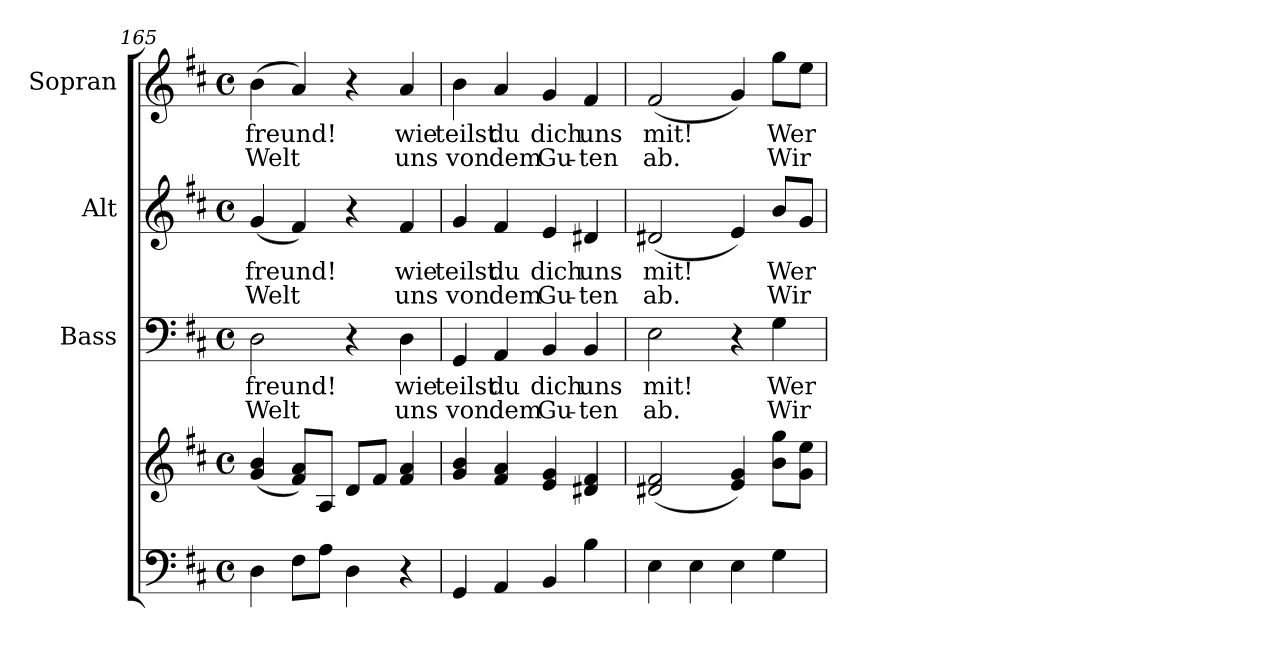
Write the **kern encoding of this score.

**kern	**kern	**kern	**text	**text	**kern	**text	**text	**kern	**text	**text
*part4	*part4	*part3	*part3	*part3	*part2	*part2	*part2	*part1	*part1	*part1
*staff5	*staff4	*staff3	*staff3	*staff3	*staff2	*staff2	*staff2	*staff1	*staff1	*staff1
*	*	*I"Bass	*	*	*I"Alt	*	*	*I"Sopran	*	*
*	*	*I'B.	*	*	*I'A.	*	*	*I'S.	*	*
*clefF4	*clefG2	*clefF4	*	*	*clefG2	*	*	*clefG2	*	*
*k[f#c#]	*k[f#c#]	*k[f#c#]	*	*	*k[f#c#]	*	*	*k[f#c#]	*	*
*D:	*D:	*D:	*	*	*D:	*	*	*D:	*	*
*M4/4	*M4/4	*M4/4	*	*	*M4/4	*	*	*M4/4	*	*
*met(c)	*met(c)	*met(c)	*	*	*met(c)	*	*	*met(c)	*	*
=165	=165	=165	=165	=165	=165	=165	=165	=165	=165	=165
!	!	!	!LO:LY:b	!LO:LY:b	!	!LO:LY:b	!LO:LY:b	!	!LO:LY:b	!LO:LY:b
4D\	(<4g/ 4b/	2D\	-freund!	Welt	(<4g/	-freund!	Welt	(>4b\	-freund!	Welt
8F#\L	8f#/ 8a/L)	.	.	.	4f#/)	.	.	4a/)	.	.
8A\J	8A/J	.	.	.	.	.	.	.	.	.
4D\	8d/L	4r	.	.	4r	.	.	4r	.	.
.	8f#/J	.	.	.	.	.	.	.	.	.
!	!	!	!LO:LY:b	!LO:LY:b	!	!LO:LY:b	!LO:LY:b	!	!LO:LY:b	!LO:LY:b
4r	4f#/ 4a/	4D\	wie	uns	4f#/	wie	uns	4a/	wie	uns
=166	=166	=166	=166	=166	=166	=166	=166	=166	=166	=166
!	!	!	!LO:LY:b	!LO:LY:b	!	!LO:LY:b	!LO:LY:b	!	!LO:LY:b	!LO:LY:b
4GG/	4g/ 4b/	4GG/	teilst	von	4g/	teilst	von	4b\	teilst	von
!	!	!	!LO:LY:b	!LO:LY:b	!	!LO:LY:b	!LO:LY:b	!	!LO:LY:b	!LO:LY:b
4AA/	4f#/ 4a/	4AA/	du	dem	4f#/	du	dem	4a/	du	dem
!	!	!	!LO:LY:b	!LO:LY:b	!	!LO:LY:b	!LO:LY:b	!	!LO:LY:b	!LO:LY:b
4BB/	4e/ 4g/	4BB/	dich	Gu-	4e/	dich	Gu-	4g/	dich	Gu-
!	!	!	!LO:LY:b	!LO:LY:b	!	!LO:LY:b	!LO:LY:b	!	!LO:LY:b	!LO:LY:b
4B\	4d#X/ 4f#/	4BB/	uns	-ten	4d#X/	uns	-ten	4f#/	uns	-ten
=167	=167	=167	=167	=167	=167	=167	=167	=167	=167	=167
!	!	!	!LO:LY:b	!LO:LY:b	!	!LO:LY:b	!LO:LY:b	!	!LO:LY:b	!LO:LY:b
4E\	(<2d#X/ 2f#/	2E\	mit!	ab.	(<2d#X/	mit!	ab.	(<2f#/	mit!	ab.
4E\	.	.	.	.	.	.	.	.	.	.
4E\	4e/ 4g/)	4r	.	.	4e/)	.	.	4g/)	.	.
!	!	!	!LO:LY:b	!LO:LY:b	!	!LO:LY:b	!LO:LY:b	!	!LO:LY:b	!LO:LY:b
4G\	8b\ 8gg\L	4G\	Wer	Wir	8b/L	Wer	Wir	8gg\L	Wer	Wir
.	8g\ 8ee\J	.	.	.	8g/J	.	.	8ee\J	.	.
=	=	=	=	=	=	=	=	=	=	=
*-	*-	*-	*-	*-	*-	*-	*-	*-	*-	*-
